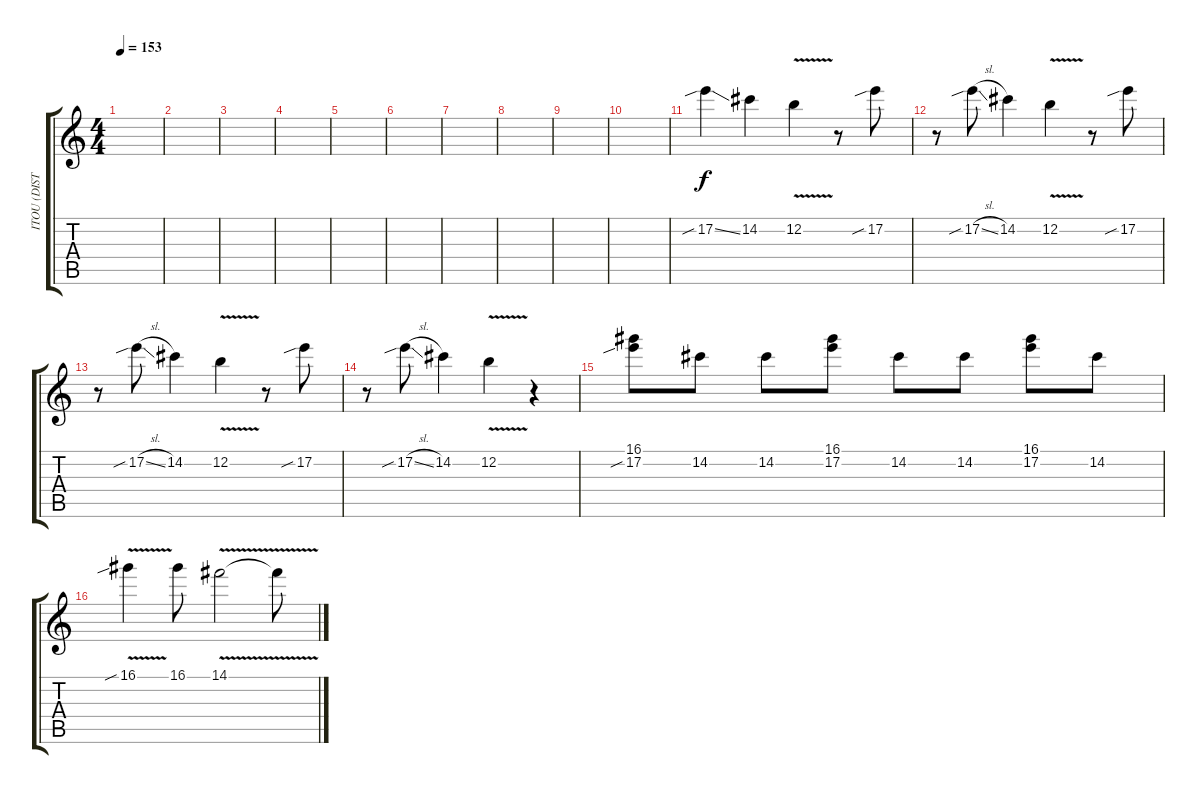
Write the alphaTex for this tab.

\track ("ITOU (DIST)" "ITOU (DIST") {instrument overdrivenguitar}
\staff {score tabs}
\tuning (E4 B3 G3 D3 A2 E2) {hide}
\ts (4 4)
\tempo 153
\clef g2
\ks c
|
|
|
|
|
|
|
|
|
|
17.2{sib ss}.4 14.2.4 12.2{v}.4 r.8 17.2{sib}.8 |
r.8 17.2{sib sl}.8 14.2.4 12.2{v}.4 r.8 17.2{sib}.8 |
r.8 17.2{sib sl}.8 14.2.4 12.2{v}.4 r.8 17.2{sib}.8 |
r.8 17.2{sib sl}.8 14.2.4 12.2{v}.4 r.4 |
(16.1 17.2{sib}).8 14.2.8 14.2.8 (16.1 17.2).8 14.2.8 14.2.8 (16.1 17.2).8 14.2.8 |
16.1{v sib}.4 16.1.8 14.1{v}.2 14.1{t}.8
